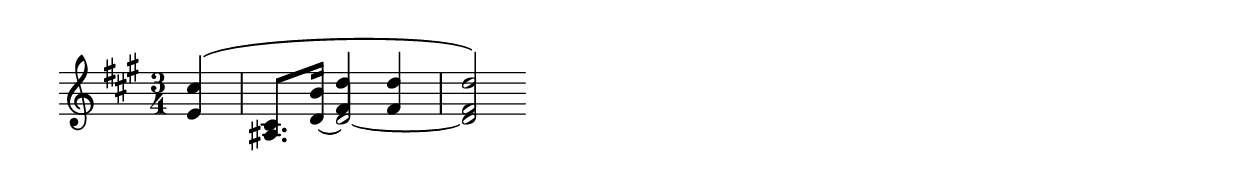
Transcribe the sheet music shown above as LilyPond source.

\include "header.ly"
  \relative e' {
  \time 3/4
  \key a \major
  \partial 4
  <<
    { <e cis'>4\( | s4 <fis d'> <fis d'> | <fis d'>2 \) } \\
    { s4 | \stemNeutral <cis ais>8. <d h'>16~ d2~ | d}
  >>
}


